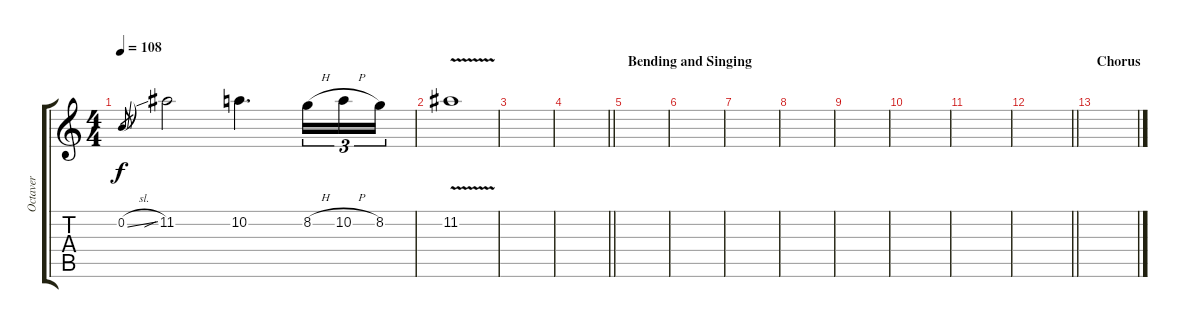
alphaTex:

\track ("Octaver" "Octaver") {instrument distortionguitar}
\staff {score tabs}
\tuning (E4 B3 G3 D3 A2 D2) {hide}
\ts (4 4)
\tempo 108
\clef g2
\ks c
0.2{sl}.8{gr dy f} 11.2{sib}.2 10.2.4{d} 8.2{h}.16{tu (3 2)} 10.2{h}.16{tu (3 2)} 8.2.16{tu (3 2)} |
11.2{v}.1 |
|
\barLineRight lightlight
|
\section ("" "Bending and Singing")
|
|
|
|
|
|
|
\barLineRight lightlight
|
\section ("" "Chorus")
